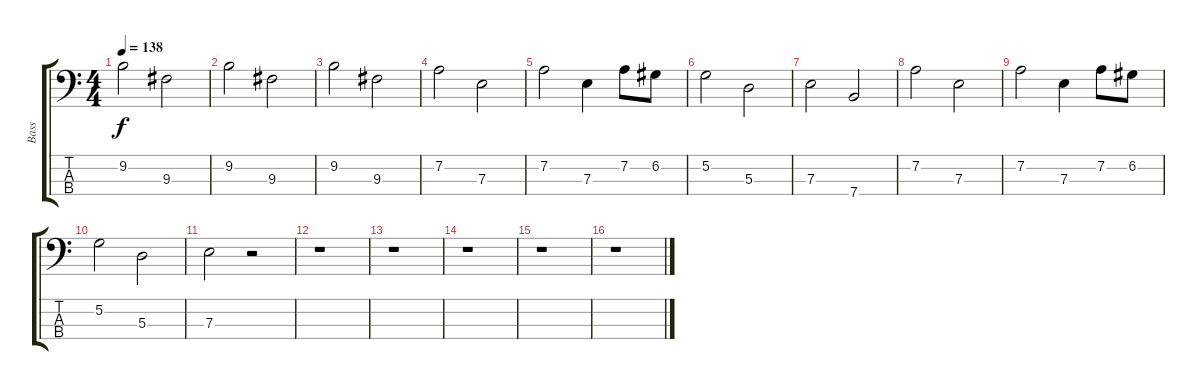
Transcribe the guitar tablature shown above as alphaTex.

\track ("Bass" "Bass") {instrument electricbassfinger}
\staff {score tabs}
\tuning (G2 D2 A1 E1) {hide}
\ts (4 4)
\tempo 138
\clef f4
\ks c
9.2.2{dy f} 9.3.2 |
9.2.2 9.3.2 |
9.2.2 9.3.2 |
7.2.2 7.3.2 |
7.2.2 7.3.4 7.2.8 6.2.8 |
5.2.2 5.3.2 |
7.3.2 7.4.2 |
7.2.2 7.3.2 |
7.2.2 7.3.4 7.2.8 6.2.8 |
5.2.2 5.3.2 |
7.3.2 r.2 |
r.1 |
r.1 |
r.1 |
r.1 |
r.1
